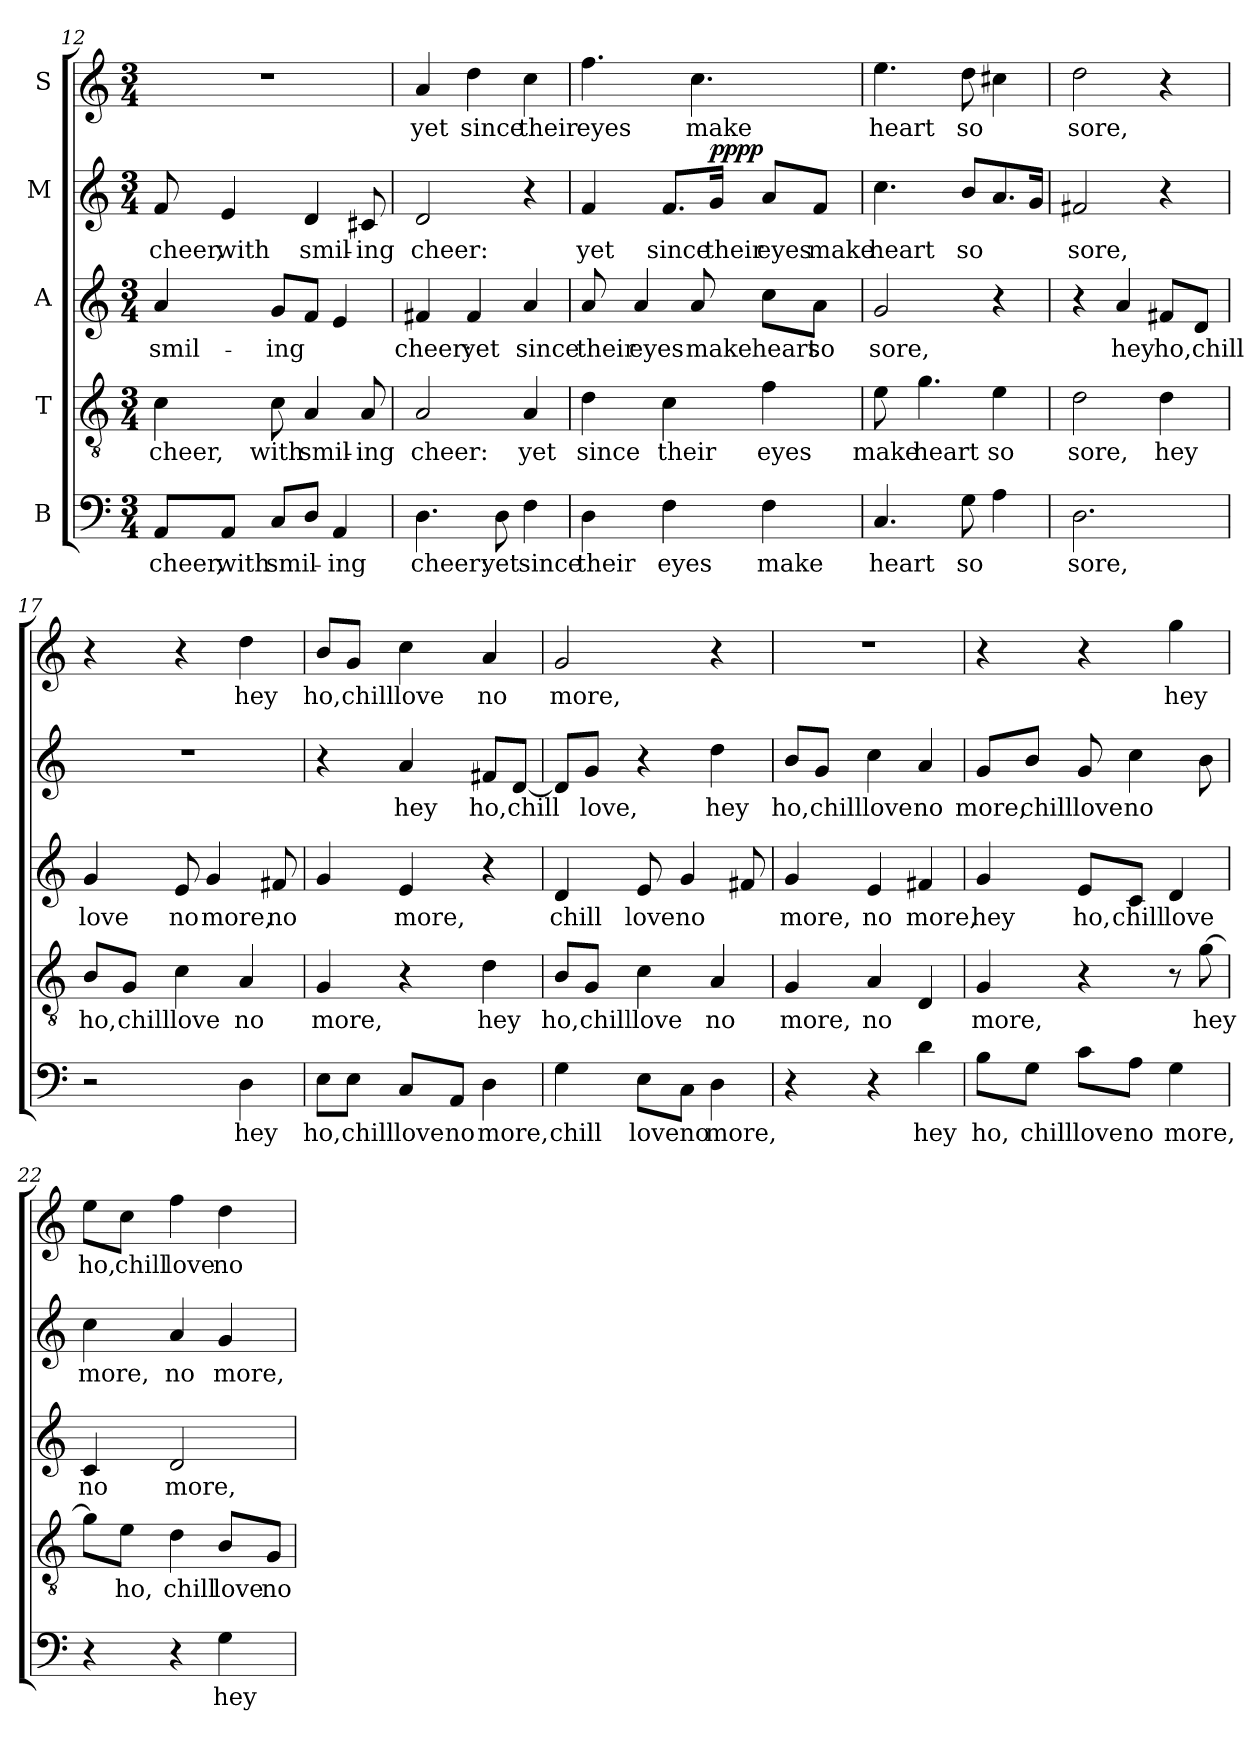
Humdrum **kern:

**kern	**text	**kern	**text	**kern	**text	**kern	**text	**dynam	**kern	**text
*part5	*part5	*part4	*part4	*part3	*part3	*part2	*part2	*part2	*part1	*part1
*staff5	*staff5	*staff4	*staff4	*staff3	*staff3	*staff2	*staff2	*staff2	*staff1	*staff1
*I"B	*	*I"T	*	*I"A	*	*I"M	*	*	*I"S	*
!!LO:PB:g=z
*clefF4	*	*clefGv2	*	*clefG2	*	*clefG2	*	*	*clefG2	*
*k[]	*	*k[]	*	*k[]	*	*k[]	*	*	*k[]	*
*M3/4	*	*M3/4	*	*M3/4	*	*M3/4	*	*	*M3/4	*
=12	=12	=12	=12	=12	=12	=12	=12	=12	=12	=12
!	!LO:LY:b	!	!LO:LY:b	!	!LO:LY:b	!	!LO:LY:b	!	!	!
8AA/L	cheer,	4c\	cheer,	4a/	smil-	8f/	cheer,	.	2.r	.
!	!LO:LY:b	!	!	!	!	!	!LO:LY:b	!	!	!
8AA/J	with	.	.	.	.	4e/	with	.	.	.
!	!LO:LY:b	!	!LO:LY:b	!	!LO:LY:b	!	!	!	!	!
8C/L	smil-	8c\	with	8g/L	-ing	.	.	.	.	.
!	!	!	!LO:LY:b	!	!	!	!LO:LY:b	!	!	!
8D/J	.	4A/	smil-	8f/J	.	4d/	smil-	.	.	.
!	!LO:LY:b	!	!	!	!	!	!	!	!	!
4AA/	-ing	.	.	4e/	.	.	.	.	.	.
!	!	!	!LO:LY:b	!	!	!	!LO:LY:b	!	!	!
.	.	8A/	-ing	.	.	8c#X/	-ing	.	.	.
=13	=13	=13	=13	=13	=13	=13	=13	=13	=13	=13
!	!LO:LY:b	!	!LO:LY:b	!	!LO:LY:b	!	!LO:LY:b	!	!	!LO:LY:b
4.D\	cheer:	2A/	cheer:	4f#X/	cheer:	2d/	cheer:	.	4a/	yet
!	!	!	!	!	!LO:LY:b	!	!	!	!	!LO:LY:b
.	.	.	.	4f#/	yet	.	.	.	4dd\	since
!	!LO:LY:b	!	!	!	!	!	!	!	!	!
8D\	yet	.	.	.	.	.	.	.	.	.
!	!LO:LY:b	!	!LO:LY:b	!	!LO:LY:b	!	!	!	!	!LO:LY:b
4F\	since	4A/	yet	4a/	since	4r	.	.	4cc\	their
=14	=14	=14	=14	=14	=14	=14	=14	=14	=14	=14
!	!LO:LY:b	!	!LO:LY:b	!	!LO:LY:b	!	!LO:LY:b	!	!	!LO:LY:b
4D\	their	4d\	since	8a/	their	4f/	yet	.	4.ff\	eyes
!	!	!	!	!	!LO:LY:b	!	!	!	!	!
.	.	.	.	4a/	eyes	.	.	.	.	.
!	!LO:LY:b	!	!LO:LY:b	!	!	!	!LO:LY:b	!	!	!
4F\	eyes	4c\	their	.	.	8.f/L	since	.	.	.
!	!	!	!	!	!LO:LY:b	!	!	!	!	!LO:LY:b
.	.	.	.	8a/	make	.	.	.	4.cc\	make
!	!	!	!	!	!	!	!LO:LY:b	!LO:DY:b	!	!
.	.	.	.	.	.	16g/Jk	their	pppp	.	.
!	!LO:LY:b	!	!LO:LY:b	!	!LO:LY:b	!	!LO:LY:b	!	!	!
4F\	make	4f\	eyes	8cc\L	heart	8a/L	eyes	.	.	.
!	!	!	!	!	!LO:LY:b	!	!LO:LY:b	!	!	!
.	.	.	.	8a\J	so	8f/J	make	.	.	.
=15	=15	=15	=15	=15	=15	=15	=15	=15	=15	=15
!	!LO:LY:b	!	!LO:LY:b	!	!LO:LY:b	!	!LO:LY:b	!	!	!LO:LY:b
4.C/	heart	8e\	make	2g/	sore,	4.cc\	heart	.	4.ee\	heart
!	!	!	!LO:LY:b	!	!	!	!	!	!	!
.	.	4.g\	heart	.	.	.	.	.	.	.
!	!LO:LY:b	!	!	!	!	!	!LO:LY:b	!	!	!LO:LY:b
8G\	so	.	.	.	.	8b/L	so	.	8dd\	so
!	!	!	!LO:LY:b	!	!	!	!	!	!	!
4A\	.	4e\	so	4r	.	8.a/	.	.	4cc#X\	.
.	.	.	.	.	.	16g/Jk	.	.	.	.
=16	=16	=16	=16	=16	=16	=16	=16	=16	=16	=16
!	!LO:LY:b	!	!LO:LY:b	!	!	!	!LO:LY:b	!	!	!LO:LY:b
2.D\	sore,	2d\	sore,	4r	.	2f#X/	sore,	.	2dd\	sore,
!	!	!	!	!	!LO:LY:b	!	!	!	!	!
.	.	.	.	4a/	hey	.	.	.	.	.
!	!	!	!LO:LY:b	!	!LO:LY:b	!	!	!	!	!
.	.	4d\	hey	8f#X/L	ho,chill	4r	.	.	4r	.
.	.	.	.	8d/J	.	.	.	.	.	.
!!LO:LB:g=z
=17	=17	=17	=17	=17	=17	=17	=17	=17	=17	=17
!	!	!	!LO:LY:b	!	!LO:LY:b	!	!	!	!	!
2r	.	8B/L	ho,	4g/	love	2.r	.	.	4r	.
!	!	!	!LO:LY:b	!	!	!	!	!	!	!
.	.	8G/J	chill	.	.	.	.	.	.	.
!	!	!	!LO:LY:b	!	!LO:LY:b	!	!	!	!	!
.	.	4c\	love	8e/	no	.	.	.	4r	.
!	!	!	!	!	!LO:LY:b	!	!	!	!	!
.	.	.	.	4g/	more,	.	.	.	.	.
!	!LO:LY:b	!	!LO:LY:b	!	!	!	!	!	!	!LO:LY:b
4D\	hey	4A/	no	.	.	.	.	.	4dd\	hey
!	!	!	!	!	!LO:LY:b	!	!	!	!	!
.	.	.	.	8f#X/	no	.	.	.	.	.
=18	=18	=18	=18	=18	=18	=18	=18	=18	=18	=18
!	!LO:LY:b	!	!LO:LY:b	!	!	!	!	!	!	!LO:LY:b
8E\L	ho,	4G/	more,	4g/	.	4r	.	.	8b/L	ho,
!	!LO:LY:b	!	!	!	!	!	!	!	!	!LO:LY:b
8E\J	chill	.	.	.	.	.	.	.	8g/J	chill
!	!LO:LY:b	!	!	!	!LO:LY:b	!	!LO:LY:b	!	!	!LO:LY:b
8C/L	love	4r	.	4e/	more,	4a/	hey	.	4cc\	love
!	!LO:LY:b	!	!	!	!	!	!	!	!	!
8AA/J	no	.	.	.	.	.	.	.	.	.
!	!LO:LY:b	!	!LO:LY:b	!	!	!	!LO:LY:b	!	!	!LO:LY:b
4D\	more,	4d\	hey	4r	.	8f#X/L	ho,	.	4a/	no
!	!	!	!	!	!	!	!LO:LY:b	!	!	!
.	.	.	.	.	.	[8d/J	chill	.	.	.
=19	=19	=19	=19	=19	=19	=19	=19	=19	=19	=19
!	!LO:LY:b	!	!LO:LY:b	!	!LO:LY:b	!	!	!	!	!LO:LY:b
4G\	chill	8B/L	ho,	4d/	chill	8d/L]	.	.	2g/	more,
!	!	!	!LO:LY:b	!	!	!	!LO:LY:b	!	!	!
.	.	8G/J	chill	.	.	8g/J	love,	.	.	.
!	!LO:LY:b	!	!LO:LY:b	!	!LO:LY:b	!	!	!	!	!
8E\L	loveno	4c\	love	8e/	love	4r	.	.	.	.
!	!	!	!	!	!LO:LY:b	!	!	!	!	!
8C\J	.	.	.	4g/	no	.	.	.	.	.
!	!LO:LY:b	!	!LO:LY:b	!	!	!	!LO:LY:b	!	!	!
4D\	more,	4A/	no	.	.	4dd\	hey	.	4r	.
.	.	.	.	8f#X/	.	.	.	.	.	.
=20	=20	=20	=20	=20	=20	=20	=20	=20	=20	=20
!	!	!	!LO:LY:b	!	!LO:LY:b	!	!LO:LY:b	!	!	!
4r	.	4G/	more,	4g/	more,	8b/L	ho,	.	2.r	.
!	!	!	!	!	!	!	!LO:LY:b	!	!	!
.	.	.	.	.	.	8g/J	chill	.	.	.
!	!	!	!LO:LY:b	!	!LO:LY:b	!	!LO:LY:b	!	!	!
4r	.	4A/	no	4e/	no	4cc\	love	.	.	.
!	!LO:LY:b	!	!	!	!LO:LY:b	!	!LO:LY:b	!	!	!
4d\	hey	4D/	.	4f#X/	more,	4a/	no	.	.	.
=21	=21	=21	=21	=21	=21	=21	=21	=21	=21	=21
!	!LO:LY:b	!	!LO:LY:b	!	!LO:LY:b	!	!LO:LY:b	!	!	!
8B\L	ho,	4G/	more,	4g/	hey	8g/L	more,	.	4r	.
!	!LO:LY:b	!	!	!	!	!	!LO:LY:b	!	!	!
8G\J	chill	.	.	.	.	8b/J	chill	.	.	.
!	!LO:LY:b	!	!	!	!LO:LY:b	!	!LO:LY:b	!	!	!
8c\L	love	4r	.	8e/L	ho,	8g/	love	.	4r	.
!	!LO:LY:b	!	!	!	!LO:LY:b	!	!LO:LY:b	!	!	!
8A\J	no	.	.	8c/J	chill	4cc\	no	.	.	.
!	!LO:LY:b	!	!	!	!LO:LY:b	!	!	!	!	!LO:LY:b
4G\	more,	8r	.	4d/	love	.	.	.	4gg\	hey
!	!	!	!LO:LY:b	!	!	!	!	!	!	!
.	.	[8g\	hey	.	.	8b\	.	.	.	.
!!LO:PB:g=z
=22	=22	=22	=22	=22	=22	=22	=22	=22	=22	=22
!	!	!	!	!	!LO:LY:b	!	!LO:LY:b	!	!	!LO:LY:b
4r	.	8g\L]	.	4c/	no	4cc\	more,	.	8ee\L	ho,
!	!	!	!LO:LY:b	!	!	!	!	!	!	!LO:LY:b
.	.	8e\J	ho,	.	.	.	.	.	8cc\J	chill
!	!	!	!LO:LY:b	!	!LO:LY:b	!	!LO:LY:b	!	!	!LO:LY:b
4r	.	4d\	chill	2d/	more,	4a/	no	.	4ff\	love
!	!LO:LY:b	!	!LO:LY:b	!	!	!	!LO:LY:b	!	!	!LO:LY:b
4G\	hey	8B/L	love	.	.	4g/	more,	.	4dd\	no
!	!	!	!LO:LY:b	!	!	!	!	!	!	!
.	.	8G/J	no	.	.	.	.	.	.	.
=	=	=	=	=	=	=	=	=	=	=
*-	*-	*-	*-	*-	*-	*-	*-	*-	*-	*-
